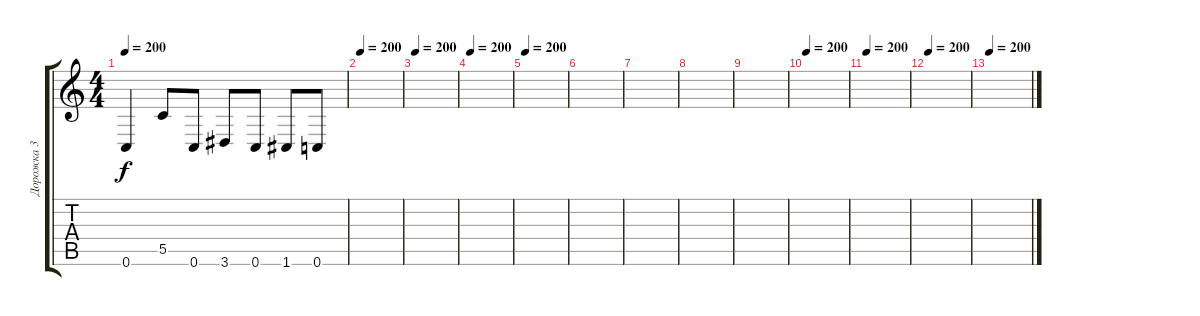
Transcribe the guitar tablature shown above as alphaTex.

\track ("Дорожка 3" "Дорожка 3") {instrument overdrivenguitar}
\staff {score tabs}
\tuning (D4 A3 F3 C3 G2 C2) {hide}
\ts (4 4)
\tempo 200
\clef g2
\ks c
0.6{t}.4{dy f} 5.5.8 0.6.8 3.6.8 0.6.8 1.6.8 0.6.8 |
\tempo 200
|
\tempo 200
|
\tempo 200
|
\tempo 200
|
|
|
|
|
\tempo 200
|
\tempo 200
|
\tempo 200
|
\tempo 200
